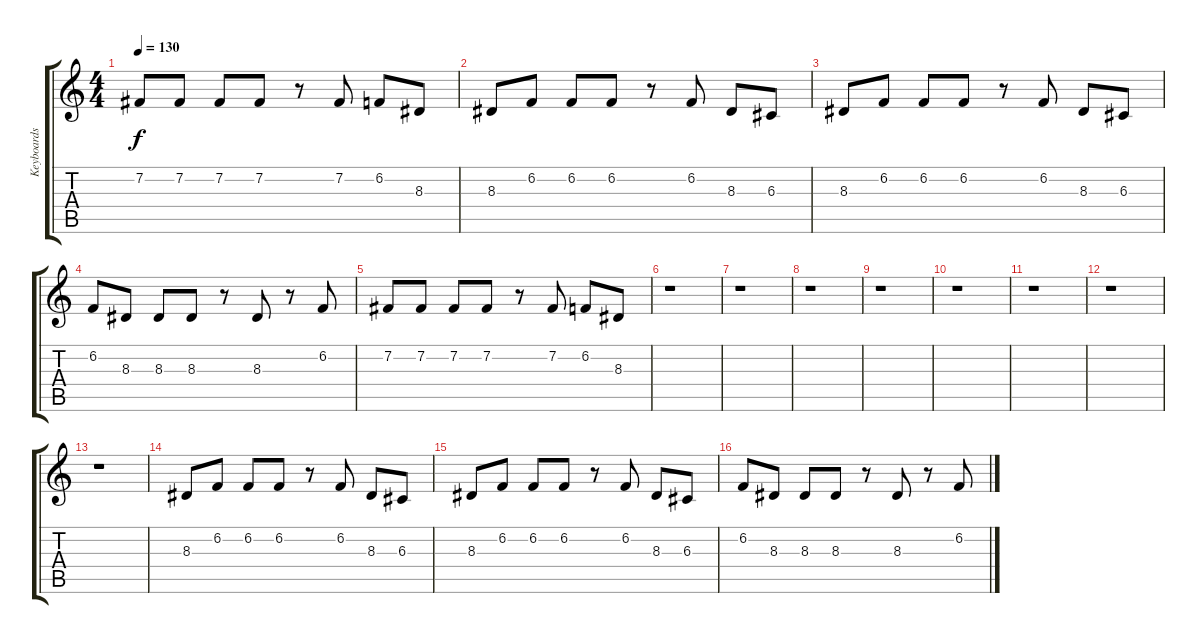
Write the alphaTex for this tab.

\track ("Keyboards" "Keyboards") {instrument vibraphone}
\staff {score tabs}
\tuning (E4 B3 G3 D3 A2 E2) {hide}
\ts (4 4)
\tempo 130
\clef g2
\ks c
7.2.8{dy f} 7.2.8 7.2.8 7.2.8 r.8 7.2.8 6.2.8 8.3.8 |
8.3.8 6.2.8 6.2.8 6.2.8 r.8 6.2.8 8.3.8 6.3.8 |
8.3.8 6.2.8 6.2.8 6.2.8 r.8 6.2.8 8.3.8 6.3.8 |
6.2.8 8.3.8 8.3.8 8.3.8 r.8 8.3.8 r.8 6.2.8 |
7.2.8 7.2.8 7.2.8 7.2.8 r.8 7.2.8 6.2.8 8.3.8 |
r.1 |
r.1 |
r.1 |
r.1 |
r.1 |
r.1 |
r.1 |
r.1 |
8.3.8 6.2.8 6.2.8 6.2.8 r.8 6.2.8 8.3.8 6.3.8 |
8.3.8 6.2.8 6.2.8 6.2.8 r.8 6.2.8 8.3.8 6.3.8 |
6.2.8 8.3.8 8.3.8 8.3.8 r.8 8.3.8 r.8 6.2.8
